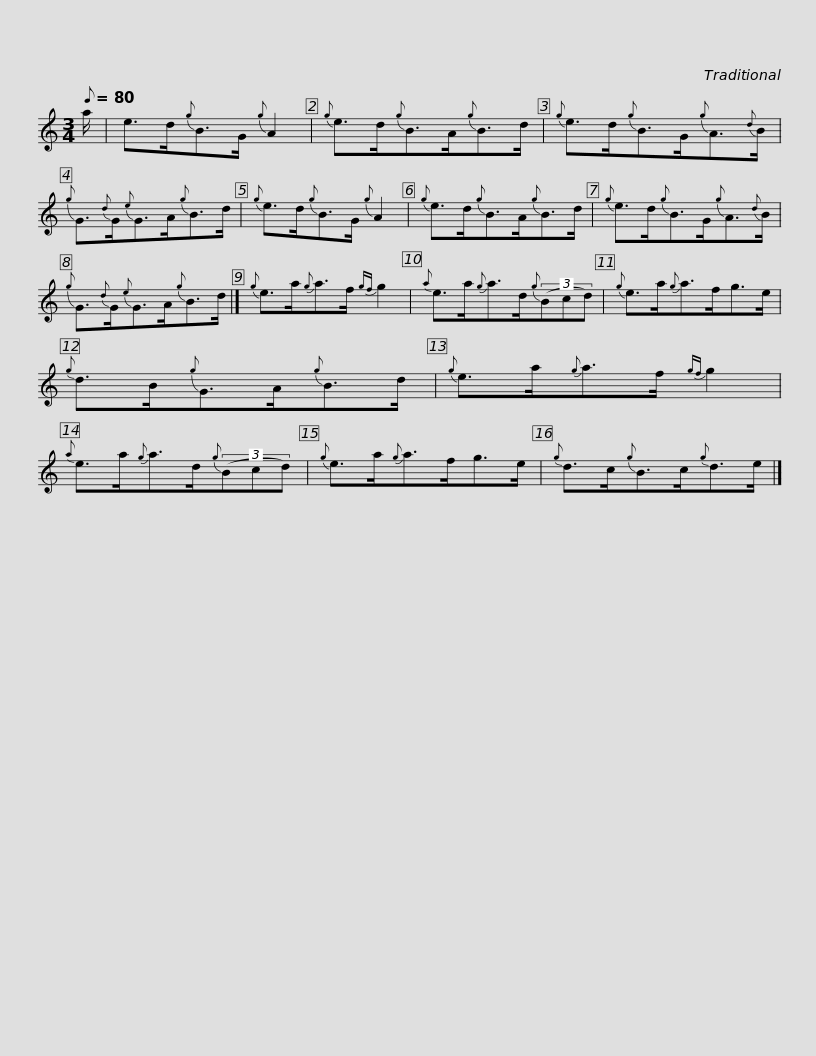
X:1
L:1/8
Q:1/8=80
M:3/4
I:linebreak $
K:C
V:1 treble
V:1
 a/ | e>d{g}B>G{g} A2 |{g} e>d{g}B>A{g}B>d |{g} e>d{g}B>G{g}A3/2{d}B/ |{g} G3/2{d}G/{e}G>A{g}B>d |$ %5
{g} e>d{g}B>G{g} A2 |{g} e>d{g}B>A{g}B>d |{g} e>d{g}B>G{g}A3/2{d}B/ |{g} G3/2{d}G/{e}G>A{g}B>d |]${g} e>a{g}a>f{gf} g2 | %10
{a} e>a{g}a>d{g}(3(Bcd) |{g} e>a{g}a>fg>e |{g} d>B{g}G>A{g}B>d |${g} e>a{g}a>f{gf} g2 |{a} e>a{g}a>d{g}(3(Bcd) | %15
{g} e>a{g}a>fg>e |{g} d>c{g}B>c{g}d>e |] %17
